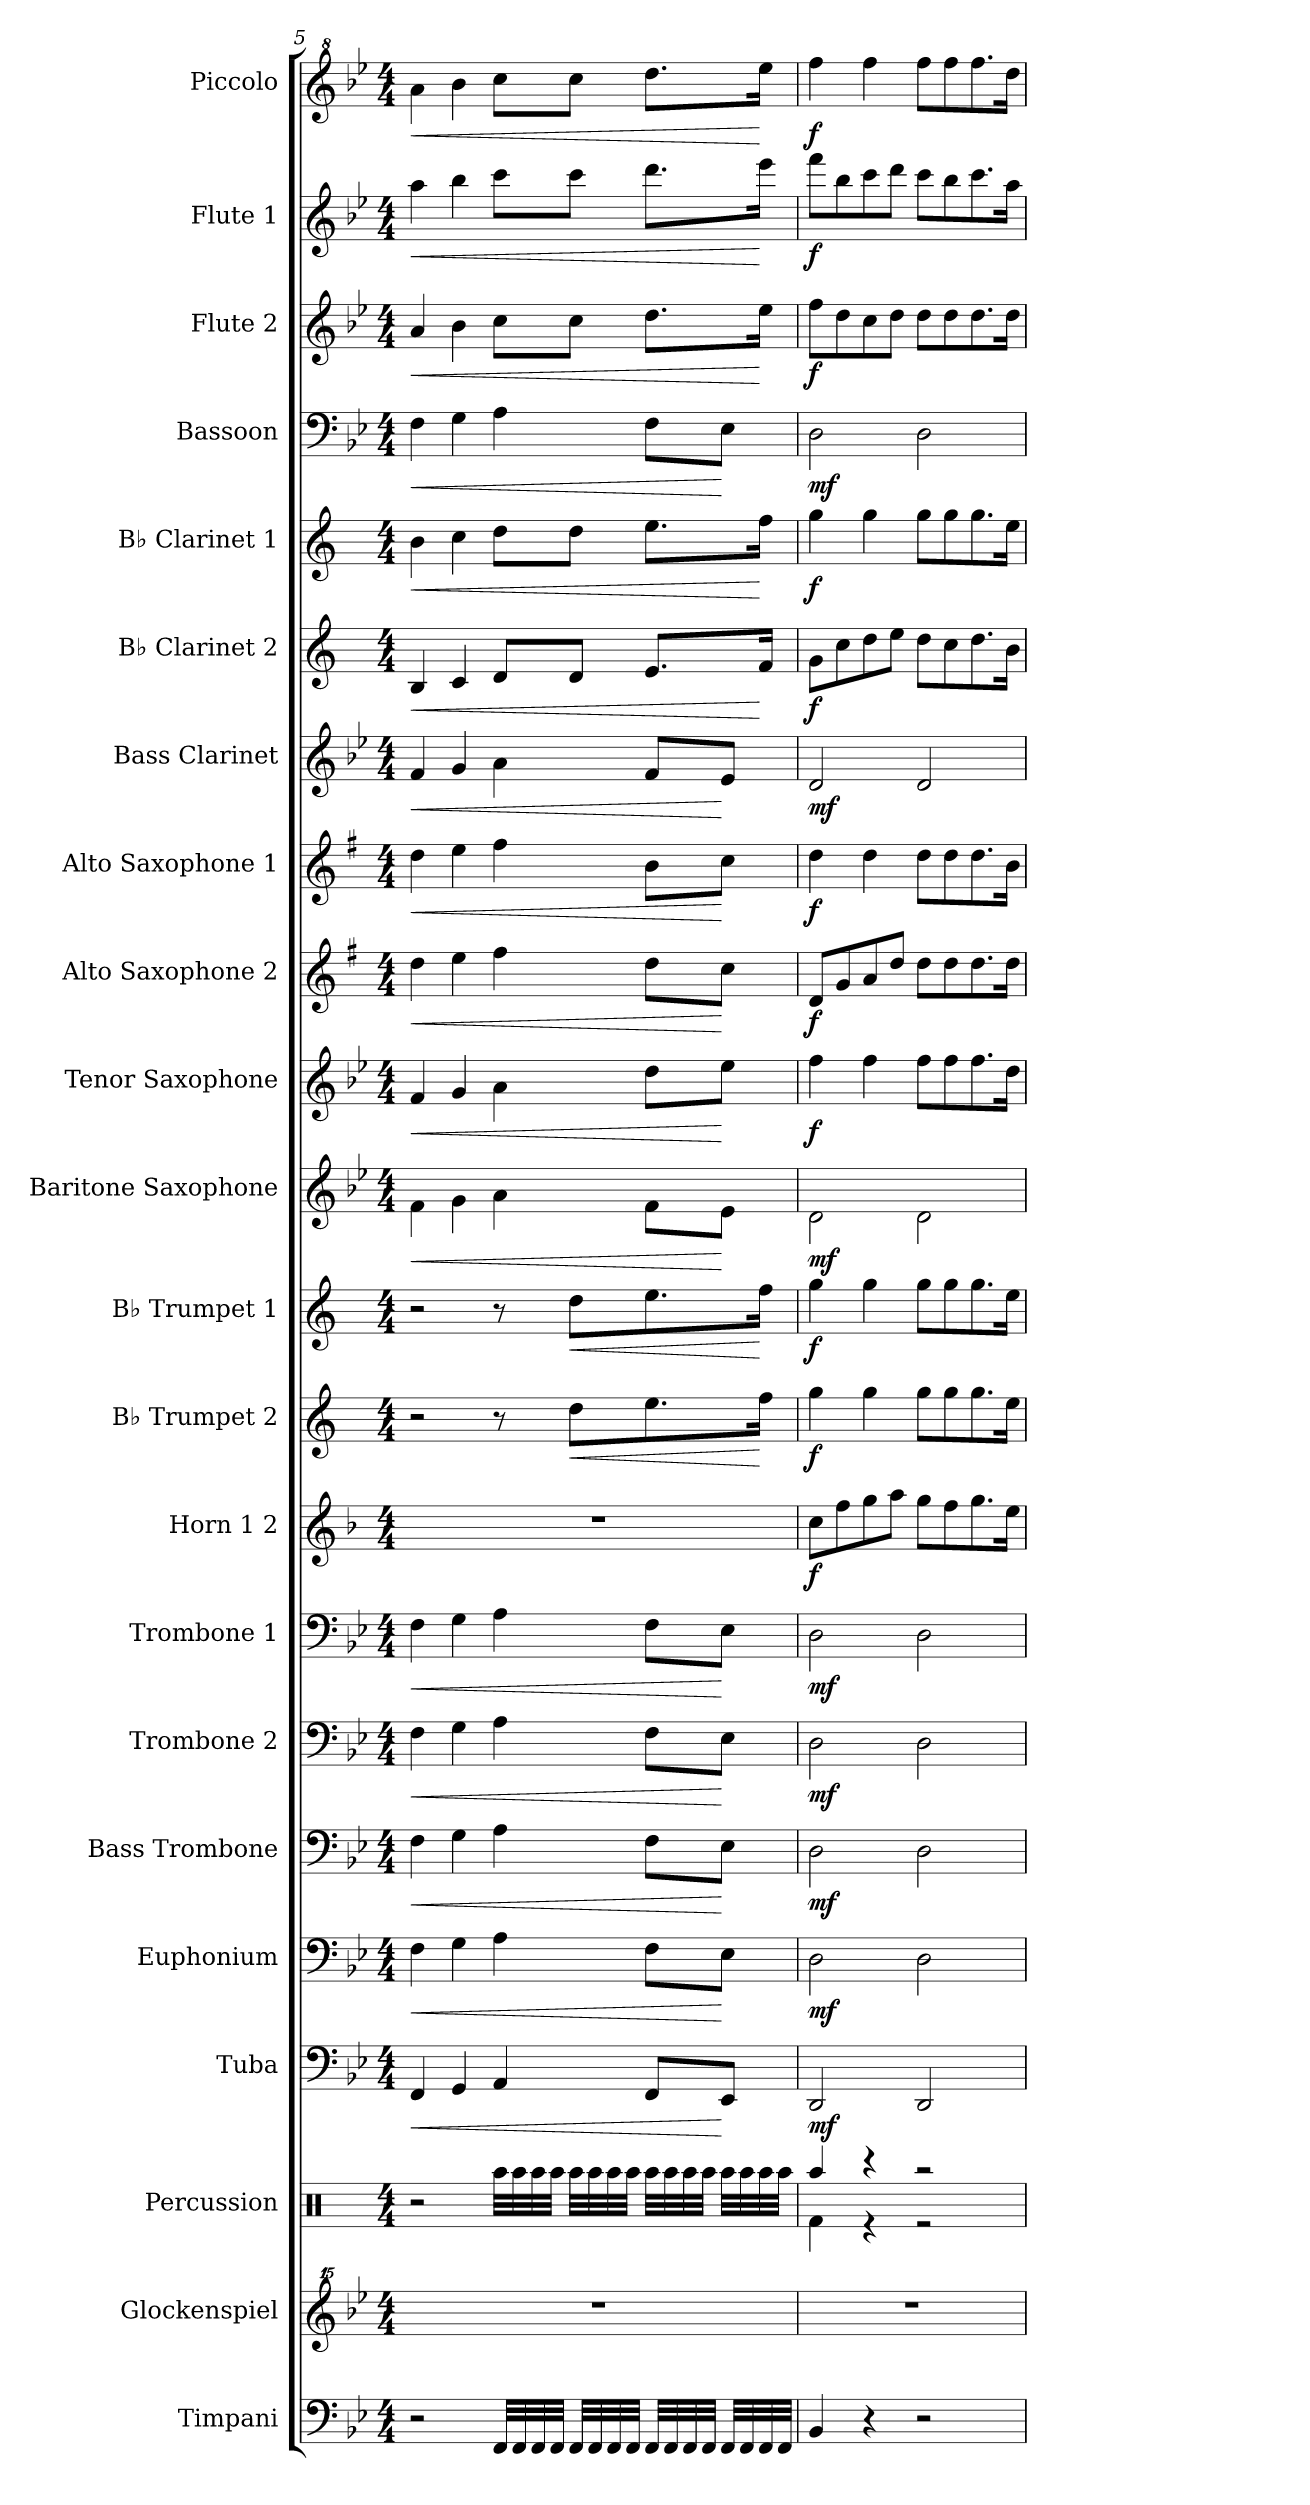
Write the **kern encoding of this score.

**kern	**kern	**kern	**kern	**dynam	**kern	**dynam	**kern	**dynam	**kern	**dynam	**kern	**dynam	**kern	**dynam	**kern	**dynam	**kern	**dynam	**kern	**dynam	**kern	**dynam	**kern	**dynam	**kern	**dynam	**kern	**dynam	**kern	**dynam	**kern	**dynam	**kern	**dynam	**kern	**dynam	**kern	**dynam	**kern	**dynam
*part22	*part21	*part20	*part19	*part19	*part18	*part18	*part17	*part17	*part16	*part16	*part15	*part15	*part14	*part14	*part13	*part13	*part12	*part12	*part11	*part11	*part10	*part10	*part9	*part9	*part8	*part8	*part7	*part7	*part6	*part6	*part5	*part5	*part4	*part4	*part3	*part3	*part2	*part2	*part1	*part1
*staff22	*staff21	*staff20	*staff19	*staff19	*staff18	*staff18	*staff17	*staff17	*staff16	*staff16	*staff15	*staff15	*staff14	*staff14	*staff13	*staff13	*staff12	*staff12	*staff11	*staff11	*staff10	*staff10	*staff9	*staff9	*staff8	*staff8	*staff7	*staff7	*staff6	*staff6	*staff5	*staff5	*staff4	*staff4	*staff3	*staff3	*staff2	*staff2	*staff1	*staff1
*I"Timpani	*I"Glockenspiel	*I"Percussion	*I"Tuba	*	*I"Euphonium	*	*I"Bass Trombone	*	*I"Trombone 2	*	*I"Trombone 1	*	*I"Horn 1 2	*	*I"B♭ Trumpet 2	*	*I"B♭ Trumpet 1	*	*I"Baritone Saxophone	*	*I"Tenor Saxophone	*	*I"Alto Saxophone 2	*	*I"Alto Saxophone 1	*	*I"Bass Clarinet	*	*I"B♭ Clarinet 2	*	*I"B♭ Clarinet 1	*	*I"Bassoon	*	*I"Flute 2	*	*I"Flute 1	*	*I"Piccolo	*
*I'Timp.	*I'Glk.	*I'Perc.	*I'Tu.	*	*I'Eu.	*	*I'B. Trb.	*	*I'Trb. 2	*	*I'Trb. 1	*	*I'Hn. 1 2	*	*I'Tpt. 2	*	*I'Tpt. 1	*	*I'Bar. Sax.	*	*I'T. Sax.	*	*I'A. Sax. 2	*	*I'A. Sax. 1	*	*I'B. Cl.	*	*I'B♭ Cl. 2	*	*I'B♭ Cl. 1	*	*I'Bsn.	*	*I'Fl. 2	*	*I'Fl. 1	*	*I'Picc.	*
*clefF4	*clefG^^2	*clefX	*clefF4	*	*clefF4	*	*clefF4	*	*clefF4	*	*clefF4	*	*clefG2	*	*clefG2	*	*clefG2	*	*clefG2	*	*clefG2	*	*clefG2	*	*clefG2	*	*clefG2	*	*clefG2	*	*clefG2	*	*clefF4	*	*clefG2	*	*clefG2	*	*clefG^2	*
*	*	*	*	*	*	*	*	*	*	*	*	*	*ITrd4c7	*	*ITrd1c2	*	*ITrd1c2	*	*ITrd12c21	*	*ITrd8c14	*	*ITrd5c9	*	*ITrd5c9	*	*ITrd8c14	*	*ITrd1c2	*	*ITrd1c2	*	*	*	*	*	*	*	*ITrd-7c-12	*
*k[b-e-]	*k[b-e-]	*k[]	*k[b-e-]	*	*k[b-e-]	*	*k[b-e-]	*	*k[b-e-]	*	*k[b-e-]	*	*k[b-e-]	*	*k[b-e-]	*	*k[b-e-]	*	*k[b-e-]	*	*k[b-e-]	*	*k[b-e-]	*	*k[b-e-]	*	*k[b-e-]	*	*k[b-e-]	*	*k[b-e-]	*	*k[b-e-]	*	*k[b-e-]	*	*k[b-e-]	*	*k[b-e-]	*
*B-:	*B-:	*C:	*B-:	*	*B-:	*	*B-:	*	*B-:	*	*B-:	*	*B-:	*	*B-:	*	*B-:	*	*B-:	*	*B-:	*	*B-:	*	*B-:	*	*B-:	*	*B-:	*	*B-:	*	*B-:	*	*B-:	*	*B-:	*	*B-:	*
*M4/4	*M4/4	*M4/4	*M4/4	*	*M4/4	*	*M4/4	*	*M4/4	*	*M4/4	*	*M4/4	*	*M4/4	*	*M4/4	*	*M4/4	*	*M4/4	*	*M4/4	*	*M4/4	*	*M4/4	*	*M4/4	*	*M4/4	*	*M4/4	*	*M4/4	*	*M4/4	*	*M4/4	*
=5	=5	=5	=5	=5	=5	=5	=5	=5	=5	=5	=5	=5	=5	=5	=5	=5	=5	=5	=5	=5	=5	=5	=5	=5	=5	=5	=5	=5	=5	=5	=5	=5	=5	=5	=5	=5	=5	=5	=5	=5
!	!	!	!	!LO:HP:b	!	!LO:HP:b	!	!LO:HP:b	!	!LO:HP:b	!	!LO:HP:b	!	!	!	!	!	!	!	!LO:HP:b	!	!LO:HP:b	!	!LO:HP:b	!	!LO:HP:b	!	!LO:HP:b	!	!LO:HP:b	!	!LO:HP:b	!	!LO:HP:b	!	!LO:HP:b	!	!LO:HP:b	!	!LO:HP:b
2r	1r	2r	4FF/	<	4F\	<	4F\	<	4F\	<	4F\	<	1r	.	2r	.	2r	.	4F\	<	4F/	<	4f\	<	4f\	<	4F/	<	4A/	<	4a\	<	4F\	<	4a/	<	4aa\	<	4aaa\	<
.	.	.	4GG/	.	4G\	.	4G\	.	4G\	.	4G\	.	.	.	.	.	.	.	4G\	.	4G/	.	4g\	.	4g\	.	4G/	.	4B-/	.	4b-\	.	4G\	.	4b-\	.	4bb-\	.	4bbb-\	.
32FF/LLL	.	32Raa\LLL	4AA/	.	4A\	.	4A\	.	4A\	.	4A\	.	.	.	8r	.	8r	.	4A\	.	4A\	.	4a\	.	4a\	.	4A\	.	8c/L	.	8cc\L	.	4A\	.	8cc\L	.	8ccc\L	.	8cccc\L	.
32FF/	.	32Raa\	.	.	.	.	.	.	.	.	.	.	.	.	.	.	.	.	.	.	.	.	.	.	.	.	.	.	.	.	.	.	.	.	.	.	.	.	.	.
32FF/	.	32Raa\	.	.	.	.	.	.	.	.	.	.	.	.	.	.	.	.	.	.	.	.	.	.	.	.	.	.	.	.	.	.	.	.	.	.	.	.	.	.
32FF/JJJ	.	32Raa\JJJ	.	.	.	.	.	.	.	.	.	.	.	.	.	.	.	.	.	.	.	.	.	.	.	.	.	.	.	.	.	.	.	.	.	.	.	.	.	.
!	!	!	!	!	!	!	!	!	!	!	!	!	!	!	!	!LO:HP:b	!	!LO:HP:b	!	!	!	!	!	!	!	!	!	!	!	!	!	!	!	!	!	!	!	!	!	!
32FF/LLL	.	32Raa\LLL	.	.	.	.	.	.	.	.	.	.	.	.	8cc\L	<	8cc\L	<	.	.	.	.	.	.	.	.	.	.	8c/J	.	8cc\J	.	.	.	8cc\J	.	8ccc\J	.	8cccc\J	.
32FF/	.	32Raa\	.	.	.	.	.	.	.	.	.	.	.	.	.	.	.	.	.	.	.	.	.	.	.	.	.	.	.	.	.	.	.	.	.	.	.	.	.	.
32FF/	.	32Raa\	.	.	.	.	.	.	.	.	.	.	.	.	.	.	.	.	.	.	.	.	.	.	.	.	.	.	.	.	.	.	.	.	.	.	.	.	.	.
32FF/JJJ	.	32Raa\JJJ	.	.	.	.	.	.	.	.	.	.	.	.	.	.	.	.	.	.	.	.	.	.	.	.	.	.	.	.	.	.	.	.	.	.	.	.	.	.
32FF/LLL	.	32Raa\LLL	8FF/L	.	8F\L	.	8F\L	.	8F\L	.	8F\L	.	.	.	8.dd\	.	8.dd\	.	8F\L	.	8d\L	.	8f\L	.	8d\L	.	8F/L	.	8.d/L	.	8.dd\L	.	8F\L	.	8.dd\L	.	8.ddd\L	.	8.dddd\L	.
32FF/	.	32Raa\	.	.	.	.	.	.	.	.	.	.	.	.	.	.	.	.	.	.	.	.	.	.	.	.	.	.	.	.	.	.	.	.	.	.	.	.	.	.
32FF/	.	32Raa\	.	.	.	.	.	.	.	.	.	.	.	.	.	.	.	.	.	.	.	.	.	.	.	.	.	.	.	.	.	.	.	.	.	.	.	.	.	.
32FF/JJJ	.	32Raa\JJJ	.	.	.	.	.	.	.	.	.	.	.	.	.	.	.	.	.	.	.	.	.	.	.	.	.	.	.	.	.	.	.	.	.	.	.	.	.	.
32FF/LLL	.	32Raa\LLL	8EE-/J	[	8E-\J	[	8E-\J	[	8E-\J	[	8E-\J	[	.	.	.	.	.	.	8E-\J	[	8e-\J	[	8e-\J	[	8e-\J	[	8E-/J	[	.	.	.	.	8E-\J	[	.	.	.	.	.	.
32FF/	.	32Raa\	.	.	.	.	.	.	.	.	.	.	.	.	.	.	.	.	.	.	.	.	.	.	.	.	.	.	.	.	.	.	.	.	.	.	.	.	.	.
32FF/	.	32Raa\	.	.	.	.	.	.	.	.	.	.	.	.	16ee-\Jk	[	16ee-\Jk	[	.	.	.	.	.	.	.	.	.	.	16e-/Jk	[	16ee-\Jk	[	.	.	16ee-\Jk	[	16eee-\Jk	[	16eeee-\Jk	[
32FF/JJJ	.	32Raa\JJJ	.	.	.	.	.	.	.	.	.	.	.	.	.	.	.	.	.	.	.	.	.	.	.	.	.	.	.	.	.	.	.	.	.	.	.	.	.	.
=6	=6	=6	=6	=6	=6	=6	=6	=6	=6	=6	=6	=6	=6	=6	=6	=6	=6	=6	=6	=6	=6	=6	=6	=6	=6	=6	=6	=6	=6	=6	=6	=6	=6	=6	=6	=6	=6	=6	=6	=6
*	*	*^	*	*	*	*	*	*	*	*	*	*	*	*	*	*	*	*	*	*	*	*	*	*	*	*	*	*	*	*	*	*	*	*	*	*	*	*	*	*
!	!	!	!	!	!LO:DY:b	!	!LO:DY:b	!	!LO:DY:b	!	!LO:DY:b	!	!LO:DY:b	!	!LO:DY:b	!	!LO:DY:b	!	!LO:DY:b	!	!LO:DY:b	!	!LO:DY:b	!	!LO:DY:b	!	!LO:DY:b	!	!LO:DY:b	!	!LO:DY:b	!	!LO:DY:b	!	!LO:DY:b	!	!LO:DY:b	!	!LO:DY:b	!	!LO:DY:b
4BB-/	1r	4Raa/	4Rf\	2DD/	mf	2D\	mf	2D\	mf	2D\	mf	2D\	mf	8f\L	f	4ff\	f	4ff\	f	2D\	mf	4f\	f	8F/L	f	4f\	f	2D/	mf	8f\L	f	4ff\	f	2D\	mf	8ff\L	f	8fff\L	f	4ffff\	f
.	.	.	.	.	.	.	.	.	.	.	.	.	.	8b-\	.	.	.	.	.	.	.	.	.	8B-/	.	.	.	.	.	8b-\	.	.	.	.	.	8dd\	.	8bb-\	.	.	.
4r	.	4r	4r	.	.	.	.	.	.	.	.	.	.	8cc\	.	4ff\	.	4ff\	.	.	.	4f\	.	8c/	.	4f\	.	.	.	8cc\	.	4ff\	.	.	.	8cc\	.	8ccc\	.	4ffff\	.
.	.	.	.	.	.	.	.	.	.	.	.	.	.	8dd\J	.	.	.	.	.	.	.	.	.	8f/J	.	.	.	.	.	8dd\J	.	.	.	.	.	8dd\J	.	8ddd\J	.	.	.
2r	.	2r	2r	2DD/	.	2D\	.	2D\	.	2D\	.	2D\	.	8cc\L	.	8ff\L	.	8ff\L	.	2D\	.	8f\L	.	8f\L	.	8f\L	.	2D/	.	8cc\L	.	8ff\L	.	2D\	.	8dd\L	.	8ccc\L	.	8ffff\L	.
.	.	.	.	.	.	.	.	.	.	.	.	.	.	8b-\	.	8ff\	.	8ff\	.	.	.	8f\	.	8f\	.	8f\	.	.	.	8b-\	.	8ff\	.	.	.	8dd\	.	8bb-\	.	8ffff\	.
.	.	.	.	.	.	.	.	.	.	.	.	.	.	8.cc\	.	8.ff\	.	8.ff\	.	.	.	8.f\	.	8.f\	.	8.f\	.	.	.	8.cc\	.	8.ff\	.	.	.	8.dd\	.	8.ccc\	.	8.ffff\	.
.	.	.	.	.	.	.	.	.	.	.	.	.	.	16a\Jk	.	16dd\Jk	.	16dd\Jk	.	.	.	16d\Jk	.	16f\Jk	.	16d\Jk	.	.	.	16a\Jk	.	16dd\Jk	.	.	.	16dd\Jk	.	16aa\Jk	.	16dddd\Jk	.
*	*	*v	*v	*	*	*	*	*	*	*	*	*	*	*	*	*	*	*	*	*	*	*	*	*	*	*	*	*	*	*	*	*	*	*	*	*	*	*	*	*	*
=	=	=	=	=	=	=	=	=	=	=	=	=	=	=	=	=	=	=	=	=	=	=	=	=	=	=	=	=	=	=	=	=	=	=	=	=	=	=	=	=
*-	*-	*-	*-	*-	*-	*-	*-	*-	*-	*-	*-	*-	*-	*-	*-	*-	*-	*-	*-	*-	*-	*-	*-	*-	*-	*-	*-	*-	*-	*-	*-	*-	*-	*-	*-	*-	*-	*-	*-	*-
